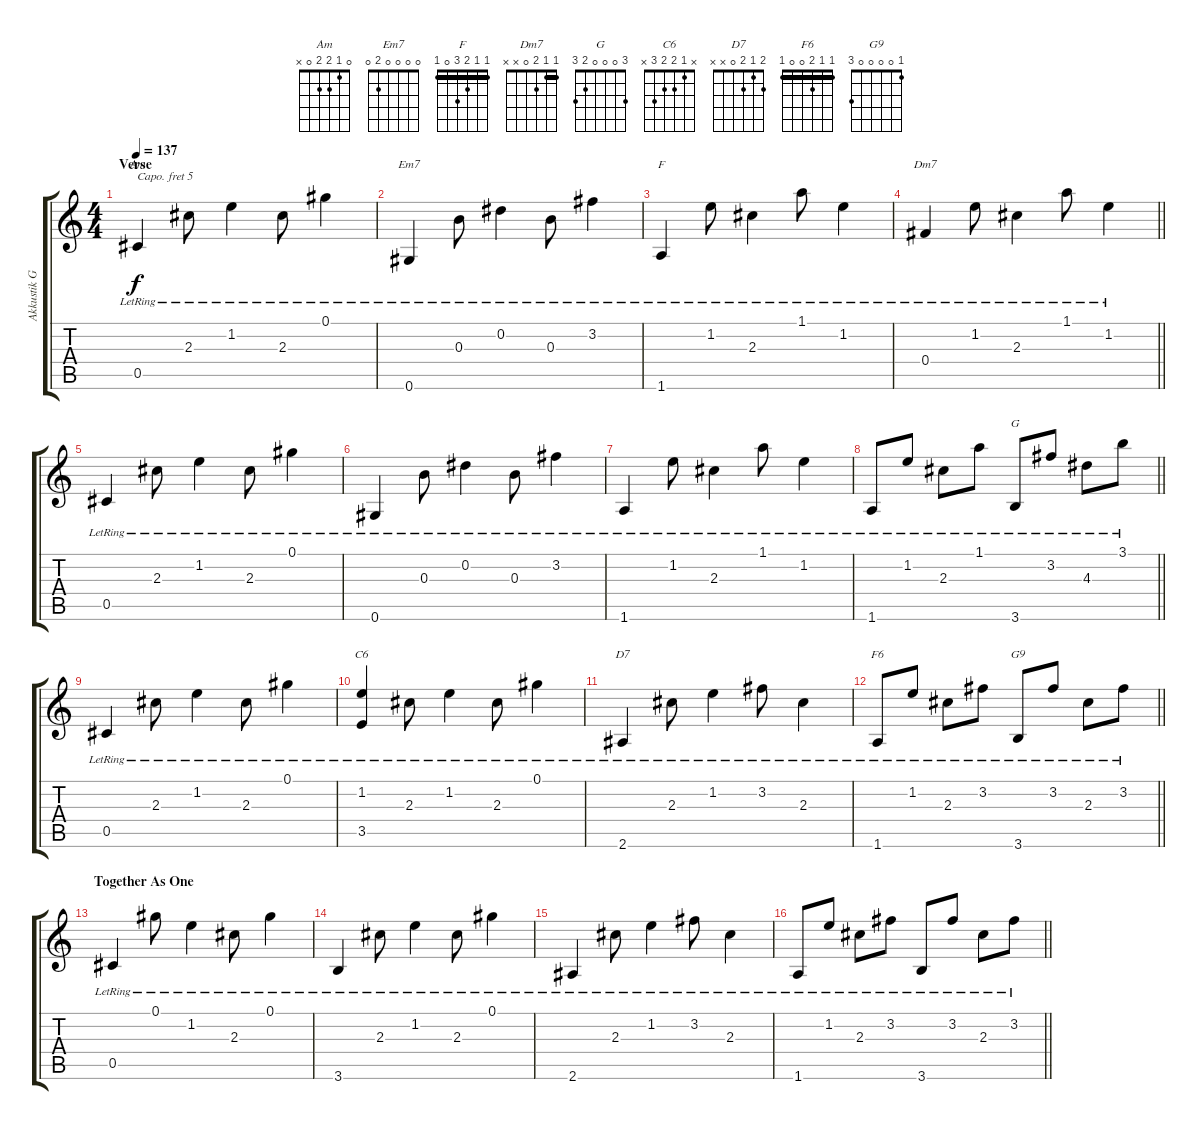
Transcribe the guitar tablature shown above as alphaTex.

\track ("Akkustik Gitarre" "Akkustik G") {instrument acousticguitarsteel}
\staff {score tabs}
\capo 5
\tuning (Eb4 Bb3 Gb3 Db3 Ab2 Eb2) {hide}
\chord ("Am" 0 1 2 2 0 x)
\chord ("Em7" 0 0 0 0 2 0)
\chord ("F" 1 1 2 3 0 1) {barre 1}
\chord ("Dm7" 1 1 2 0 x x) {barre 1}
\chord ("G" 3 0 0 0 2 3)
\chord ("C6" x 1 2 2 3 x)
\chord ("D7" 2 1 2 0 x x)
\chord ("F6" 1 1 2 0 0 1) {barre 1}
\chord ("G9" 1 0 0 0 0 3)
\ts (4 4)
\section ("" "Verse")
\tempo 137
\clef g2
\ks c
0.5{lr}.4{ch "Am" dy f} 2.3{lr}.8 1.2{lr}.4 2.3{lr}.8 0.1{lr}.4 |
0.6{lr}.4{ch "Em7"} 0.3{lr}.8 0.2{lr}.4 0.3{lr}.8 3.2{lr}.4 |
1.6{lr}.4{ch "F"} 1.2{lr}.8 2.3{lr}.4 1.1{lr}.8 1.2{lr}.4 |
\barLineRight lightlight
0.4{lr}.4{ch "Dm7"} 1.2{lr}.8 2.3{lr}.4 1.1{lr}.8 1.2{lr}.4 |
0.5{lr}.4 2.3{lr}.8 1.2{lr}.4 2.3{lr}.8 0.1{lr}.4 |
0.6{lr}.4 0.3{lr}.8 0.2{lr}.4 0.3{lr}.8 3.2{lr}.4 |
1.6{lr}.4 1.2{lr}.8 2.3{lr}.4 1.1{lr}.8 1.2{lr}.4 |
\barLineRight lightlight
1.6{lr}.8 1.2{lr}.8 2.3{lr}.8 1.1{lr}.8 3.6{lr}.8{ch "G"} 3.2{lr}.8 4.3{lr}.8 3.1{lr}.8 |
0.5{lr}.4 2.3{lr}.8 1.2{lr}.4 2.3{lr}.8 0.1{lr}.4 |
(1.2{lr} 3.5{lr}).4{ch "C6"} 2.3{lr}.8 1.2{lr}.4 2.3{lr}.8 0.1{lr}.4 |
2.6{lr}.4{ch "D7"} 2.3{lr}.8 1.2{lr}.4 3.2{lr}.8 2.3{lr}.4 |
\barLineRight lightlight
1.6{lr}.8{ch "F6"} 1.2{lr}.8 2.3{lr}.8 3.2{lr}.8 3.6{lr}.8{ch "G9"} 3.2{lr}.8 2.3{lr}.8 3.2{lr}.8 |
\section ("" "Together As One")
0.5{lr}.4 0.1{lr}.8 1.2{lr}.4 2.3{lr}.8 0.1{lr}.4 |
3.6{lr}.4 2.3{lr}.8 1.2{lr}.4 2.3{lr}.8 0.1{lr}.4 |
2.6{lr}.4 2.3{lr}.8 1.2{lr}.4 3.2{lr}.8 2.3{lr}.4 |
\barLineRight lightlight
1.6{lr}.8 1.2{lr}.8 2.3{lr}.8 3.2{lr}.8 3.6{lr}.8 3.2{lr}.8 2.3{lr}.8 3.2{lr}.8
